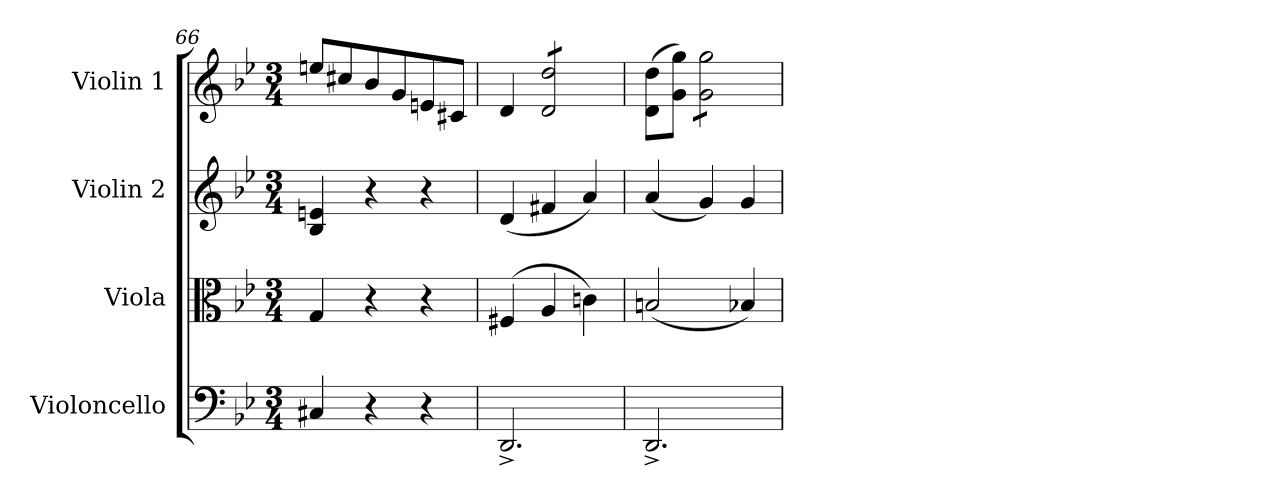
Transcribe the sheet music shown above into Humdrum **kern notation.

**kern	**kern	**kern	**kern
*part4	*part3	*part2	*part1
*staff4	*staff3	*staff2	*staff1
*I"Violoncello	*I"Viola	*I"Violin 2	*I"Violin 1
*I'Vc	*I'Vla	*I'Vln	*I'Vln
*clefF4	*clefC3	*clefG2	*clefG2
*k[b-e-]	*k[b-e-]	*k[b-e-]	*k[b-e-]
*M3/4	*M3/4	*M3/4	*M3/4
=66	=66	=66	=66
4C#X/	4G/	4B-/ 4en/	8een/L
.	.	.	8cc#X/
4r	4r	4r	8b-/
.	.	.	8g/
4r	4r	4r	8en/
.	.	.	8c#X/J
=67	=67	=67	=67
2.DD^/	(>4F#X/	(4d/	4d/
*	*	*	*tremolo
.	4A/	4f#X/	8d/ 8dd/L
.	.	.	8d/ 8dd/
.	4cn\)	4a/)	8d/ 8dd/
.	.	.	8d/ 8dd/J
*	*	*	*Xtremolo
=68	=68	=68	=68
2.DD^/	(2Bn/	(4a/	(8d\ 8dd\L
.	.	.	8g\ 8gg\J)
*	*	*	*tremolo
.	.	4g/)	8g\ 8gg\L
.	.	.	8g\ 8gg\
.	4B-X/)	4g/	8g\ 8gg\
.	.	.	8g\ 8gg\J
*	*	*	*Xtremolo
=	=	=	=
*-	*-	*-	*-
